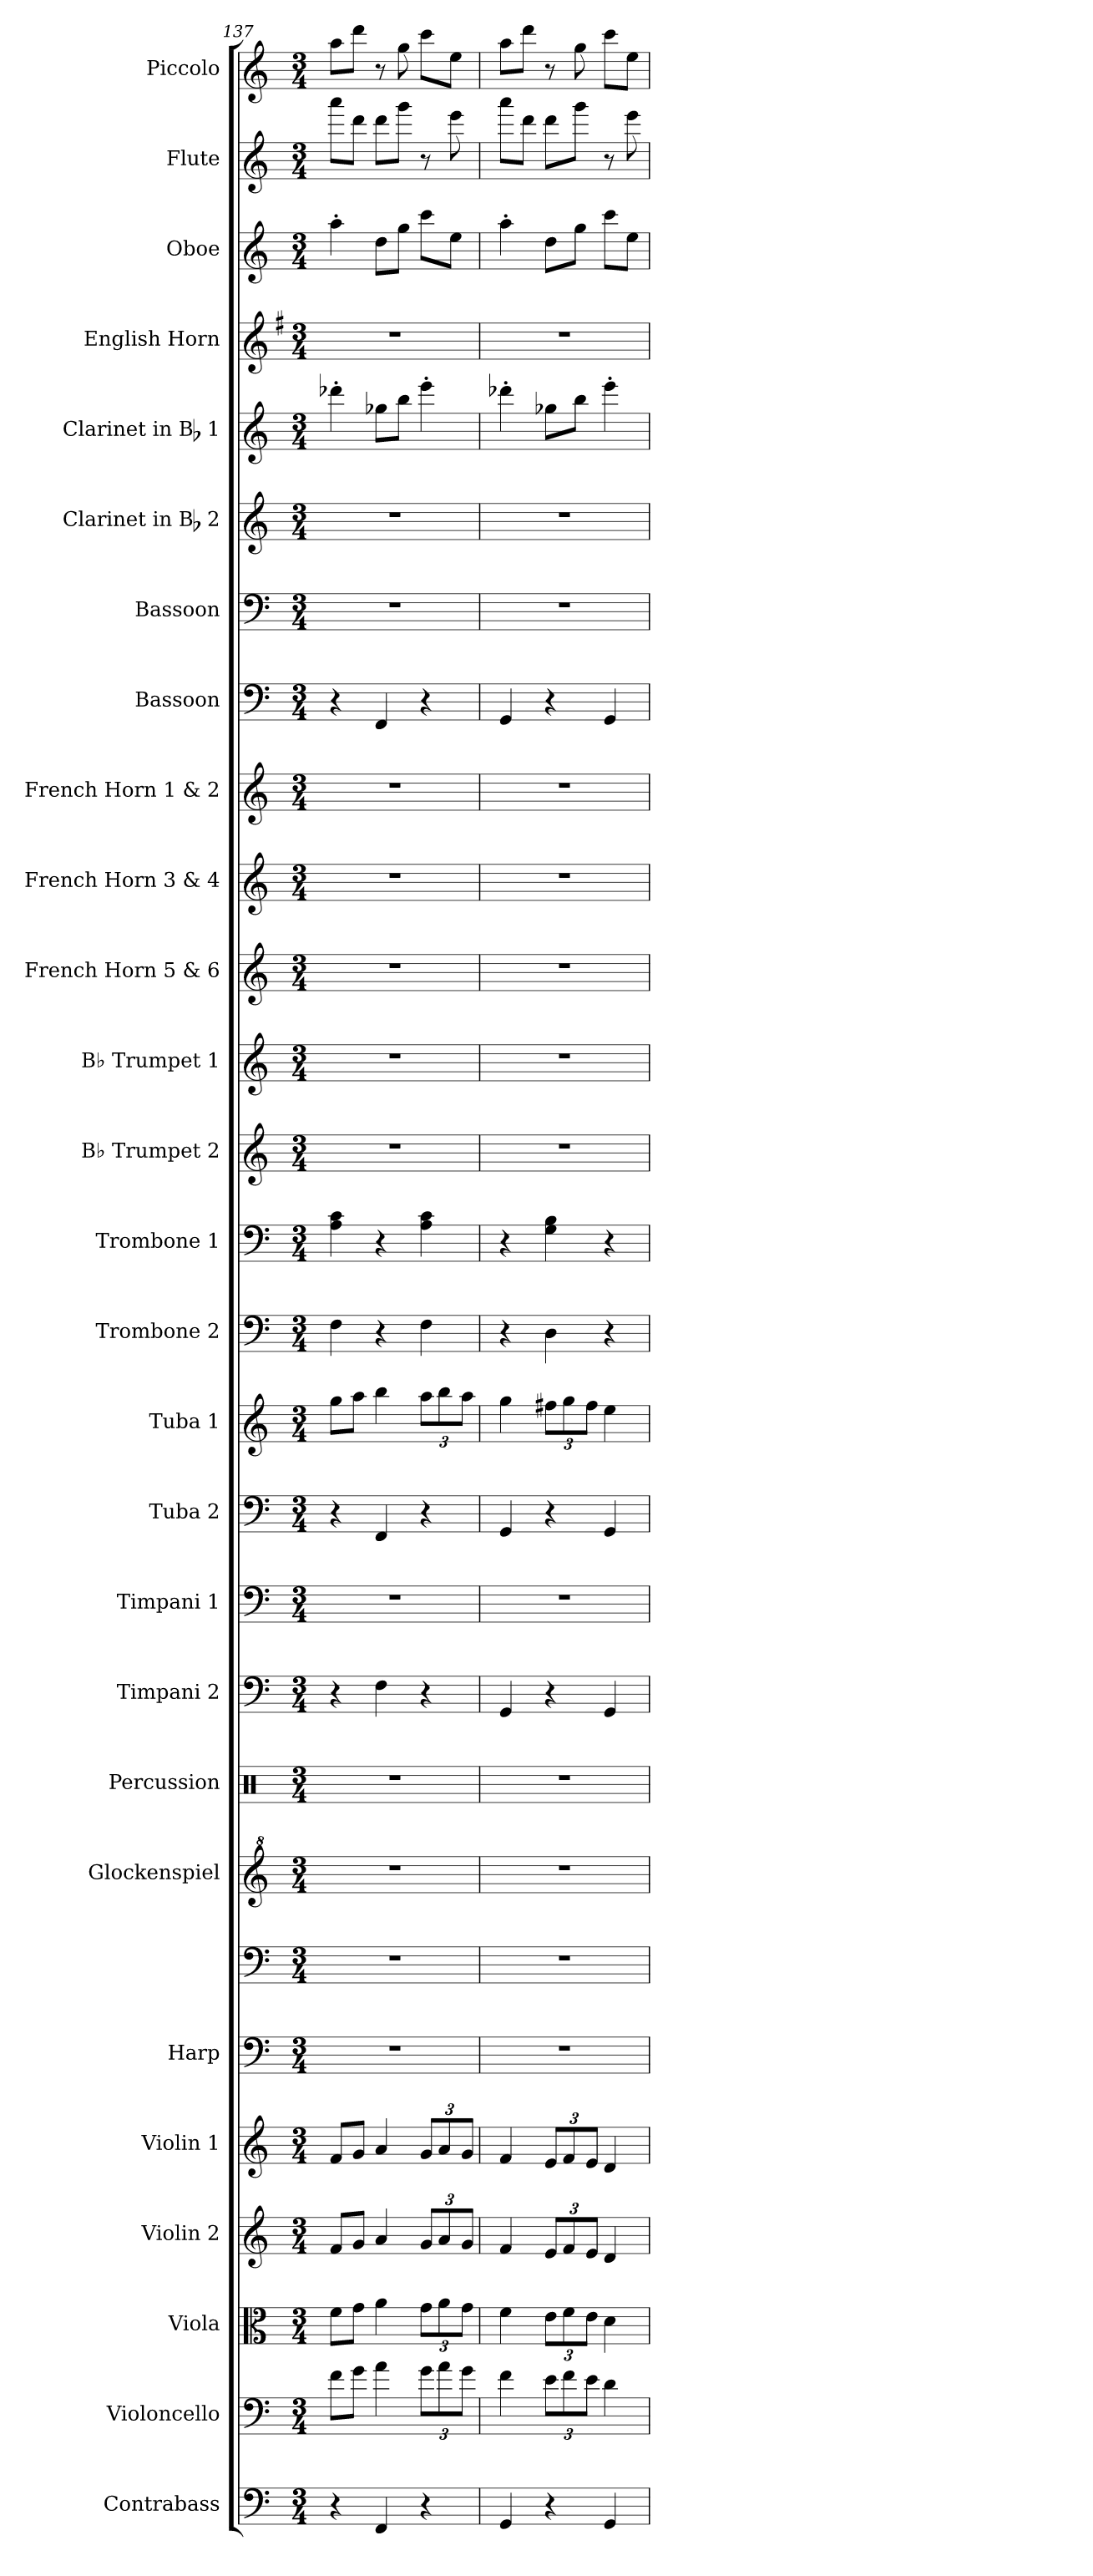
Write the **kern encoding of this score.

**kern	**kern	**kern	**kern	**kern	**kern	**kern	**kern	**kern	**kern	**kern	**kern	**kern	**kern	**kern	**kern	**kern	**kern	**kern	**kern	**kern	**kern	**kern	**kern	**kern	**kern	**kern	**kern
*part27	*part26	*part25	*part24	*part23	*part22	*part22	*part21	*part20	*part19	*part18	*part17	*part16	*part15	*part14	*part13	*part12	*part11	*part10	*part9	*part8	*part7	*part6	*part5	*part4	*part3	*part2	*part1
*staff28	*staff27	*staff26	*staff25	*staff24	*staff23	*staff22	*staff21	*staff20	*staff19	*staff18	*staff17	*staff16	*staff15	*staff14	*staff13	*staff12	*staff11	*staff10	*staff9	*staff8	*staff7	*staff6	*staff5	*staff4	*staff3	*staff2	*staff1
*I"Contrabass	*I"Violoncello	*I"Viola	*I"Violin 2	*I"Violin 1	*I"Harp	*	*I"Glockenspiel	*I"Percussion	*I"Timpani 2	*I"Timpani 1	*I"Tuba 2	*I"Tuba 1	*I"Trombone 2	*I"Trombone 1	*I"B♭ Trumpet 2	*I"B♭ Trumpet 1	*I"French Horn 5 &amp; 6	*I"French Horn 3 &amp; 4	*I"French Horn 1 &amp; 2	*I"Bassoon	*I"Bassoon	*I"Clarinet in Bb 2	*I"Clarinet in Bb 1	*I"English Horn	*I"Oboe	*I"Flute	*I"Piccolo
*I'Cbs.	*I'Vlc.	*I'Vla.	*I'Vln. 2	*I'Vln. 1	*I'Hrp.	*	*I'Glk.	*I'Perc.	*I'Timp. 2	*I'Timp. 1	*I'Tba. 2	*I'Tba. 1	*I'Tbn. 2	*I'Tbn. 1	*I'B♭ Tpt. 2	*I'B♭ Tpt. 1	*I'F Hn. 5 &amp; 6	*I'F Hn. 3 &amp; 4	*I'F Hn. 1 &amp; 2	*I'Bsn.	*I'Bsn.	*	*	*I'Eng Hn.	*I'Ob.	*I'Fl.	*I'Pic.
!!LO:PB:g=z
*clefF4	*clefF4	*clefC3	*clefG2	*clefG2	*clefF4	*clefF4	*clefG^2	*clefX	*clefF4	*clefF4	*clefF4	*clefG2	*clefF4	*clefF4	*clefG2	*clefG2	*clefG2	*clefG2	*clefG2	*clefF4	*clefF4	*clefG2	*clefG2	*clefG2	*clefG2	*clefG2	*clefG2
*	*	*	*	*	*	*	*	*	*	*	*	*	*	*	*ITrd1c2	*ITrd1c2	*ITrd4c7	*ITrd4c7	*ITrd4c7	*	*	*ITrd-5c-8	*ITrd-5c-8	*ITrd4c7	*	*	*
*k[]	*k[]	*k[]	*k[]	*k[]	*k[]	*k[]	*k[]	*k[]	*k[]	*k[]	*k[]	*k[]	*k[]	*k[]	*k[b-e-]	*k[b-e-]	*k[b-]	*k[b-]	*k[b-]	*k[]	*k[]	*k[b-e-a-d-]	*k[b-e-a-d-]	*k[]	*k[]	*k[]	*k[]
*M3/4	*M3/4	*M3/4	*M3/4	*M3/4	*M3/4	*M3/4	*M3/4	*M3/4	*M3/4	*M3/4	*M3/4	*M3/4	*M3/4	*M3/4	*M3/4	*M3/4	*M3/4	*M3/4	*M3/4	*M3/4	*M3/4	*M3/4	*M3/4	*M3/4	*M3/4	*M3/4	*M3/4
=137	=137	=137	=137	=137	=137	=137	=137	=137	=137	=137	=137	=137	=137	=137	=137	=137	=137	=137	=137	=137	=137	=137	=137	=137	=137	=137	=137
4r	8f\L	8f\L	8f/L	8f/L	2.r	2.r	2.r	2.r	4r	2.r	4r	8gg\L	4F\	4A\ 4c\	2.r	2.r	2.r	2.r	2.r	4r	2.r	2.r	4bbb--X'\	2.r	4aa'\	8aaa\L	8aa\L
.	8g\J	8g\J	8g/J	8g/J	.	.	.	.	.	.	.	8aa\J	.	.	.	.	.	.	.	.	.	.	.	.	.	8ddd\J	8ddd\J
4FF/	4a\	4a\	4a/	4a/	.	.	.	.	4F\	.	4FF/	4bb\	4r	4r	.	.	.	.	.	4FF/	.	.	8eee--X\L	.	8dd\L	8ddd\L	8r
.	.	.	.	.	.	.	.	.	.	.	.	.	.	.	.	.	.	.	.	.	.	.	8ggg\J	.	8gg\J	8ggg\J	8gg\
*	*Xbrackettup	*Xbrackettup	*Xbrackettup	*Xbrackettup	*	*	*	*	*	*	*	*Xbrackettup	*	*	*	*	*	*	*	*	*	*	*	*	*	*	*
4r	12g\L	12g\L	12g/L	12g/L	.	.	.	.	4r	.	4r	12aa\L	4F\	4A\ 4c\	.	.	.	.	.	4r	.	.	4cccc'\	.	8ccc\L	8r	8ccc\L
.	12a\	12a\	12a/	12a/	.	.	.	.	.	.	.	12bb\	.	.	.	.	.	.	.	.	.	.	.	.	.	.	.
.	.	.	.	.	.	.	.	.	.	.	.	.	.	.	.	.	.	.	.	.	.	.	.	.	8ee\J	8eee\	8ee\J
.	12g\J	12g\J	12g/J	12g/J	.	.	.	.	.	.	.	12aa\J	.	.	.	.	.	.	.	.	.	.	.	.	.	.	.
=138	=138	=138	=138	=138	=138	=138	=138	=138	=138	=138	=138	=138	=138	=138	=138	=138	=138	=138	=138	=138	=138	=138	=138	=138	=138	=138	=138
4GG/	4f\	4f\	4f/	4f/	2.r	2.r	2.r	2.r	4GG/	2.r	4GG/	4gg\	4r	4r	2.r	2.r	2.r	2.r	2.r	4GG/	2.r	2.r	4bbb--X'\	2.r	4aa'\	8aaa\L	8aa\L
.	.	.	.	.	.	.	.	.	.	.	.	.	.	.	.	.	.	.	.	.	.	.	.	.	.	8ddd\J	8ddd\J
4r	12e\L	12e\L	12e/L	12e/L	.	.	.	.	4r	.	4r	12ff#X\L	4D\	4G\ 4B\	.	.	.	.	.	4r	.	.	8eee--X\L	.	8dd\L	8ddd\L	8r
.	12f\	12f\	12f/	12f/	.	.	.	.	.	.	.	12gg\	.	.	.	.	.	.	.	.	.	.	.	.	.	.	.
.	.	.	.	.	.	.	.	.	.	.	.	.	.	.	.	.	.	.	.	.	.	.	8ggg\J	.	8gg\J	8ggg\J	8gg\
.	12e\J	12e\J	12e/J	12e/J	.	.	.	.	.	.	.	12ff#\J	.	.	.	.	.	.	.	.	.	.	.	.	.	.	.
4GG/	4d\	4d\	4d/	4d/	.	.	.	.	4GG/	.	4GG/	4ee\	4r	4r	.	.	.	.	.	4GG/	.	.	4cccc'\	.	8ccc\L	8r	8ccc\L
.	.	.	.	.	.	.	.	.	.	.	.	.	.	.	.	.	.	.	.	.	.	.	.	.	8ee\J	8eee\	8ee\J
=	=	=	=	=	=	=	=	=	=	=	=	=	=	=	=	=	=	=	=	=	=	=	=	=	=	=	=
*-	*-	*-	*-	*-	*-	*-	*-	*-	*-	*-	*-	*-	*-	*-	*-	*-	*-	*-	*-	*-	*-	*-	*-	*-	*-	*-	*-
